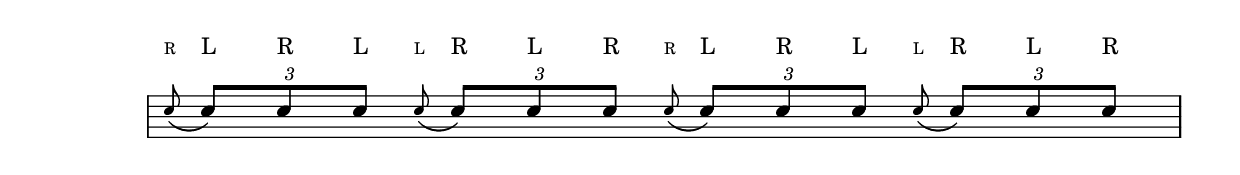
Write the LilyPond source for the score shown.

\version "2.22.1"

rudiment = \drummode {
  \repeat unfold 2 {
    \grace sn8^\markup { \teeny R }(\tuplet 3/2 { sn8^"L") sn8^"R" sn8^"L" }
    \grace sn8^\markup { \teeny L }(\tuplet 3/2 { sn8^"R") sn8^"L" sn8^"R" }
  }
}

\score {
  <<
    \new DrumStaff <<
      \new DrumVoice {
        \override Score.SystemStartBar.collapse-height = #-inf.0
        \omit Staff.TimeSignature
        \omit Staff.Clef
        \override TextScript.Y-offset = 6
        \stemUp
        \rudiment
      }
    >>
  >>

  \layout {
    ragged-last = ##f
  }
}